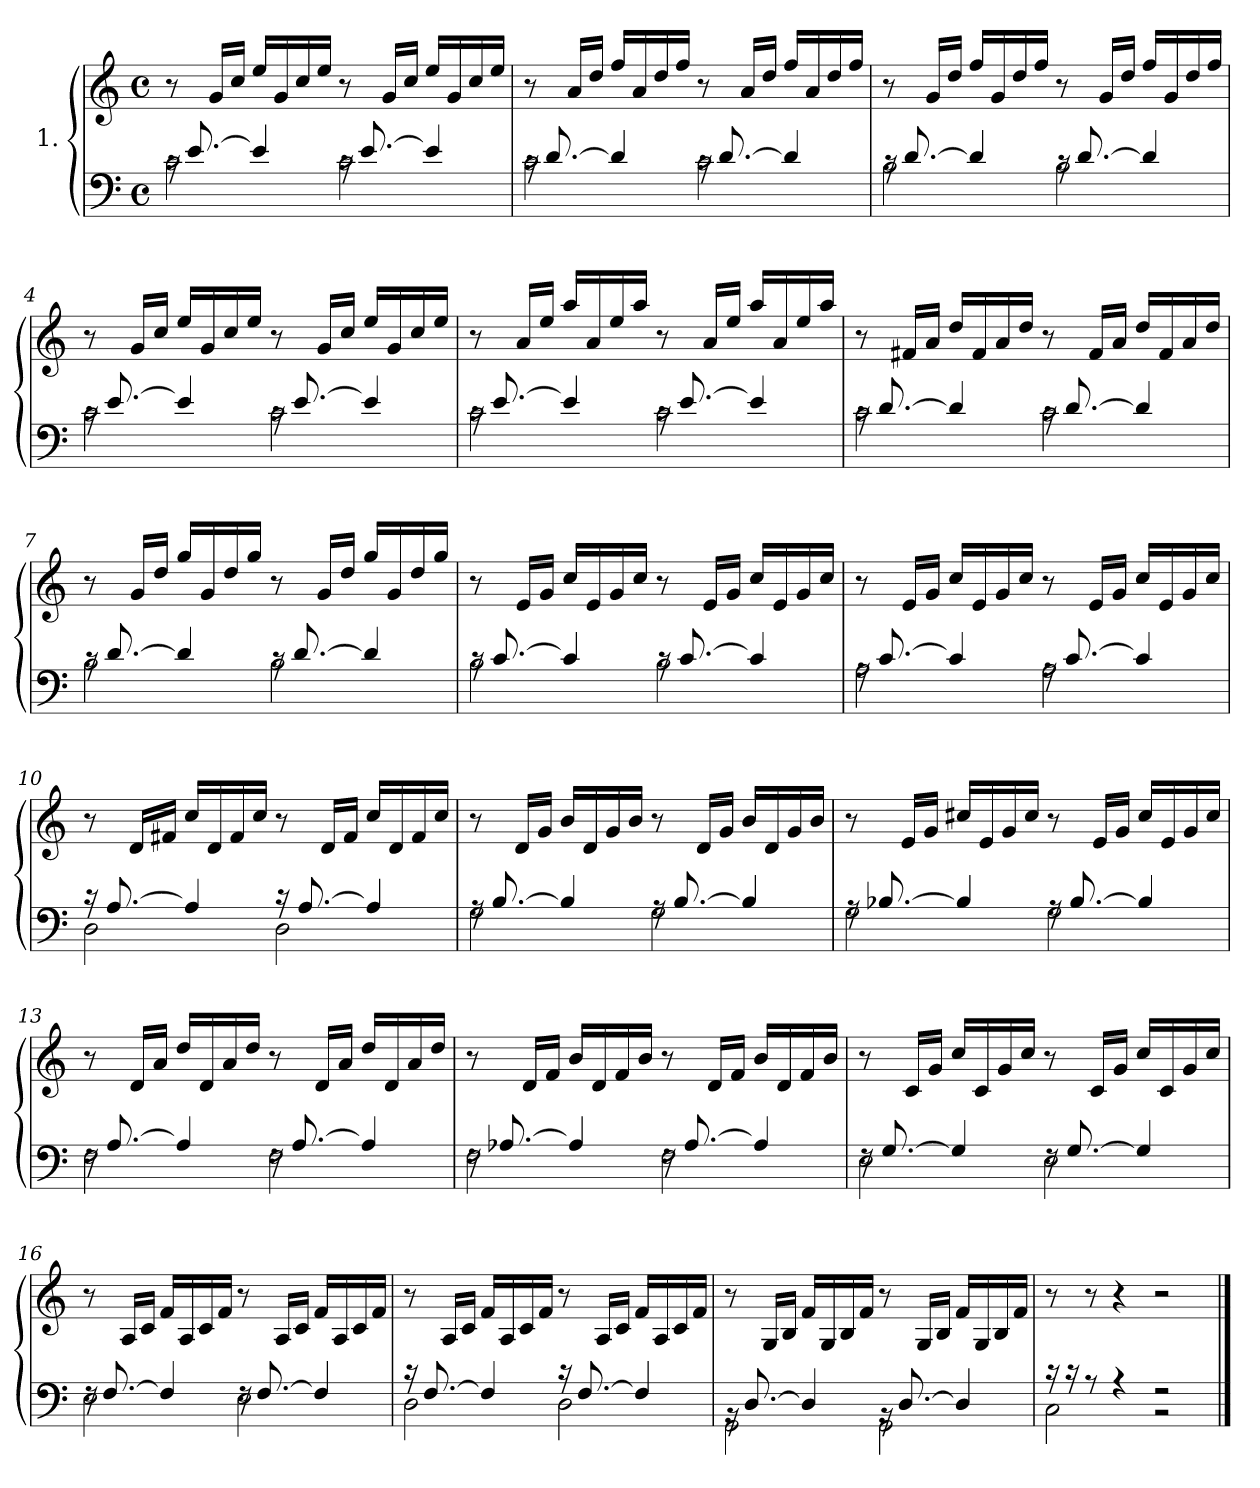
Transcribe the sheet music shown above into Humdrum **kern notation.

**kern	**kern
*part1	*part1
*staff2	*staff1
*I"1.	*
*clefF4	*clefG2
*k[]	*k[]
*M4/4	*M4/4
*met(c)	*met(c)
=1	=1
*^	*
16rc	2c\	8r
[8.e/	.	.
.	.	16g/LL
.	.	16cc/JJ
4e/]	.	16ee/LL
.	.	16g/
.	.	16cc/
.	.	16ee/JJ
16rc	2c\	8r
[8.e/	.	.
.	.	16g/LL
.	.	16cc/JJ
4e/]	.	16ee/LL
.	.	16g/
.	.	16cc/
.	.	16ee/JJ
=2	=2	=2
16rc	2c\	8r
[8.d/	.	.
.	.	16a/LL
.	.	16dd/JJ
4d/]	.	16ff/LL
.	.	16a/
.	.	16dd/
.	.	16ff/JJ
16rc	2c\	8r
[8.d/	.	.
.	.	16a/LL
.	.	16dd/JJ
4d/]	.	16ff/LL
.	.	16a/
.	.	16dd/
.	.	16ff/JJ
=3	=3	=3
16rc	2B\	8r
[8.d/	.	.
.	.	16g/LL
.	.	16dd/JJ
4d/]	.	16ff/LL
.	.	16g/
.	.	16dd/
.	.	16ff/JJ
16rc	2B\	8r
[8.d/	.	.
.	.	16g/LL
.	.	16dd/JJ
4d/]	.	16ff/LL
.	.	16g/
.	.	16dd/
.	.	16ff/JJ
!!LO:LB:g=z
=4	=4	=4
16rc	2c\	8r
[8.e/	.	.
.	.	16g/LL
.	.	16cc/JJ
4e/]	.	16ee/LL
.	.	16g/
.	.	16cc/
.	.	16ee/JJ
16rc	2c\	8r
[8.e/	.	.
.	.	16g/LL
.	.	16cc/JJ
4e/]	.	16ee/LL
.	.	16g/
.	.	16cc/
.	.	16ee/JJ
=5	=5	=5
16rc	2c\	8r
[8.e/	.	.
.	.	16a/LL
.	.	16ee/JJ
4e/]	.	16aa/LL
.	.	16a/
.	.	16ee/
.	.	16aa/JJ
16rc	2c\	8r
[8.e/	.	.
.	.	16a/LL
.	.	16ee/JJ
4e/]	.	16aa/LL
.	.	16a/
.	.	16ee/
.	.	16aa/JJ
=6	=6	=6
16rc	2c\	8r
[8.d/	.	.
.	.	16f#X/LL
.	.	16a/JJ
4d/]	.	16dd/LL
.	.	16f#/
.	.	16a/
.	.	16dd/JJ
16rc	2c\	8r
[8.d/	.	.
.	.	16f#/LL
.	.	16a/JJ
4d/]	.	16dd/LL
.	.	16f#/
.	.	16a/
.	.	16dd/JJ
!!LO:LB:g=z
=7	=7	=7
16rc	2B\	8r
[8.d/	.	.
.	.	16g/LL
.	.	16dd/JJ
4d/]	.	16gg/LL
.	.	16g/
.	.	16dd/
.	.	16gg/JJ
16rc	2B\	8r
[8.d/	.	.
.	.	16g/LL
.	.	16dd/JJ
4d/]	.	16gg/LL
.	.	16g/
.	.	16dd/
.	.	16gg/JJ
=8	=8	=8
16rc	2B\	8r
[8.c/	.	.
.	.	16e/LL
.	.	16g/JJ
4c/]	.	16cc/LL
.	.	16e/
.	.	16g/
.	.	16cc/JJ
16rc	2B\	8r
[8.c/	.	.
.	.	16e/LL
.	.	16g/JJ
4c/]	.	16cc/LL
.	.	16e/
.	.	16g/
.	.	16cc/JJ
=9	=9	=9
16rA	2A\	8r
[8.c/	.	.
.	.	16e/LL
.	.	16g/JJ
4c/]	.	16cc/LL
.	.	16e/
.	.	16g/
.	.	16cc/JJ
16rA	2A\	8r
[8.c/	.	.
.	.	16e/LL
.	.	16g/JJ
4c/]	.	16cc/LL
.	.	16e/
.	.	16g/
.	.	16cc/JJ
!!LO:LB:g=z
=10	=10	=10
16r	2D\	8r
[8.A/	.	.
.	.	16d/LL
.	.	16f#X/JJ
4A/]	.	16cc/LL
.	.	16d/
.	.	16f#/
.	.	16cc/JJ
16r	2D\	8r
[8.A/	.	.
.	.	16d/LL
.	.	16f#/JJ
4A/]	.	16cc/LL
.	.	16d/
.	.	16f#/
.	.	16cc/JJ
=11	=11	=11
16rA	2G\	8r
[8.B/	.	.
.	.	16d/LL
.	.	16g/JJ
4B/]	.	16b/LL
.	.	16d/
.	.	16g/
.	.	16b/JJ
16rA	2G\	8r
[8.B/	.	.
.	.	16d/LL
.	.	16g/JJ
4B/]	.	16b/LL
.	.	16d/
.	.	16g/
.	.	16b/JJ
=12	=12	=12
16rA	2G\	8r
[8.B-X/	.	.
.	.	16e/LL
.	.	16g/JJ
4B-/]	.	16cc#X/LL
.	.	16e/
.	.	16g/
.	.	16cc#/JJ
16rA	2G\	8r
[8.B-/	.	.
.	.	16e/LL
.	.	16g/JJ
4B-/]	.	16cc#/LL
.	.	16e/
.	.	16g/
.	.	16cc#/JJ
!!LO:LB:g=z
=13	=13	=13
16rF	2F\	8r
[8.A/	.	.
.	.	16d/LL
.	.	16a/JJ
4A/]	.	16dd/LL
.	.	16d/
.	.	16a/
.	.	16dd/JJ
16rF	2F\	8r
[8.A/	.	.
.	.	16d/LL
.	.	16a/JJ
4A/]	.	16dd/LL
.	.	16d/
.	.	16a/
.	.	16dd/JJ
=14	=14	=14
16rF	2F\	8r
[8.A-X/	.	.
.	.	16d/LL
.	.	16f/JJ
4A-/]	.	16b/LL
.	.	16d/
.	.	16f/
.	.	16b/JJ
16rF	2F\	8r
[8.A-/	.	.
.	.	16d/LL
.	.	16f/JJ
4A-/]	.	16b/LL
.	.	16d/
.	.	16f/
.	.	16b/JJ
=15	=15	=15
16rF	2E\	8r
[8.G/	.	.
.	.	16c/LL
.	.	16g/JJ
4G/]	.	16cc/LL
.	.	16c/
.	.	16g/
.	.	16cc/JJ
16rF	2E\	8r
[8.G/	.	.
.	.	16c/LL
.	.	16g/JJ
4G/]	.	16cc/LL
.	.	16c/
.	.	16g/
.	.	16cc/JJ
!!LO:LB:g=z
=16	=16	=16
16rF	2E\	8r
[8.F/	.	.
.	.	16A/LL
.	.	16c/JJ
4F/]	.	16f/LL
.	.	16A/
.	.	16c/
.	.	16f/JJ
16rF	2E\	8r
[8.F/	.	.
.	.	16A/LL
.	.	16c/JJ
4F/]	.	16f/LL
.	.	16A/
.	.	16c/
.	.	16f/JJ
=17	=17	=17
16r	2D\	8r
[8.F/	.	.
.	.	16A/LL
.	.	16c/JJ
4F/]	.	16f/LL
.	.	16A/
.	.	16c/
.	.	16f/JJ
16r	2D\	8r
[8.F/	.	.
.	.	16A/LL
.	.	16c/JJ
4F/]	.	16f/LL
.	.	16A/
.	.	16c/
.	.	16f/JJ
=18	=18	=18
16rBB	2GG\	8r
[8.D/	.	.
.	.	16G/LL
.	.	16B/JJ
4D/]	.	16f/LL
.	.	16G/
.	.	16B/
.	.	16f/JJ
16rBB	2GG\	8r
[8.D/	.	.
.	.	16G/LL
.	.	16B/JJ
4D/]	.	16f/LL
.	.	16G/
.	.	16B/
.	.	16f/JJ
!!LO:PB:g=z
=19	=19	=19
16r	2C\	8r
16r	.	.
8r	.	8r
4r	.	4r
2r	2r	2r
*v	*v	*
==	==
*-	*-
